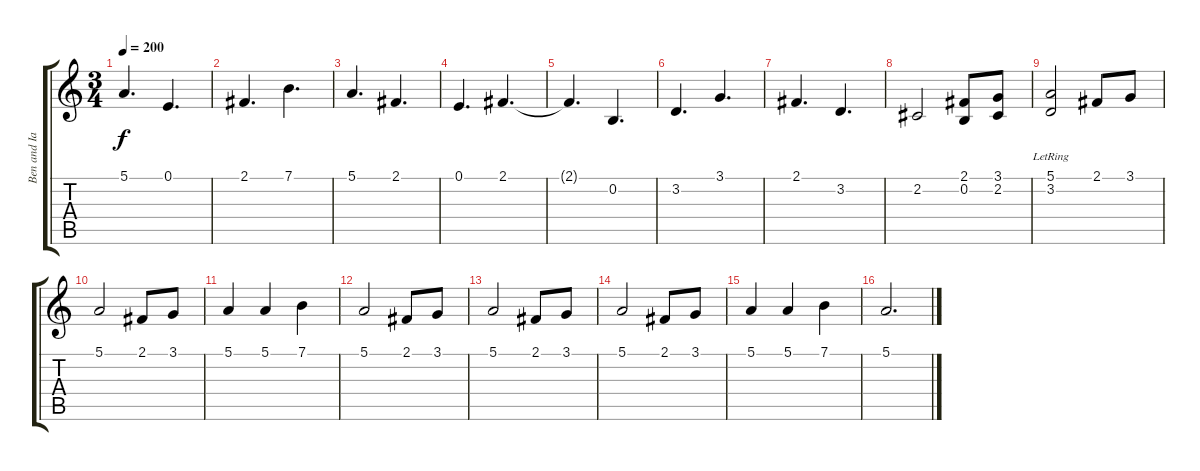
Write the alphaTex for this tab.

\track ("Ben and Ian" "Ben and Ia") {instrument electricgrandpiano}
\staff {score tabs}
\tuning (E4 B3 G3 D3 A2 E2) {hide}
\ts (3 4)
\tempo 200
\clef g2
\ks c
5.1{t}.4{d dy f} 0.1.4{d} |
2.1.4{d} 7.1.4{d} |
5.1.4{d} 2.1.4{d} |
0.1.4{d} 2.1.4{d} |
2.1{t}.4{d} 0.2.4{d} |
3.2.4{d} 3.1.4{d} |
2.1.4{d} 3.2.4{d} |
2.2.2 (2.1 0.2).8 (3.1 2.2).8 |
(5.1 3.2{lr}).2 2.1.8 3.1.8 |
5.1.2 2.1.8 3.1.8 |
5.1.4 5.1.4 7.1.4 |
5.1.2 2.1.8 3.1.8 |
5.1.2 2.1.8 3.1.8 |
5.1.2 2.1.8 3.1.8 |
5.1.4 5.1.4 7.1.4 |
5.1.2{d}
